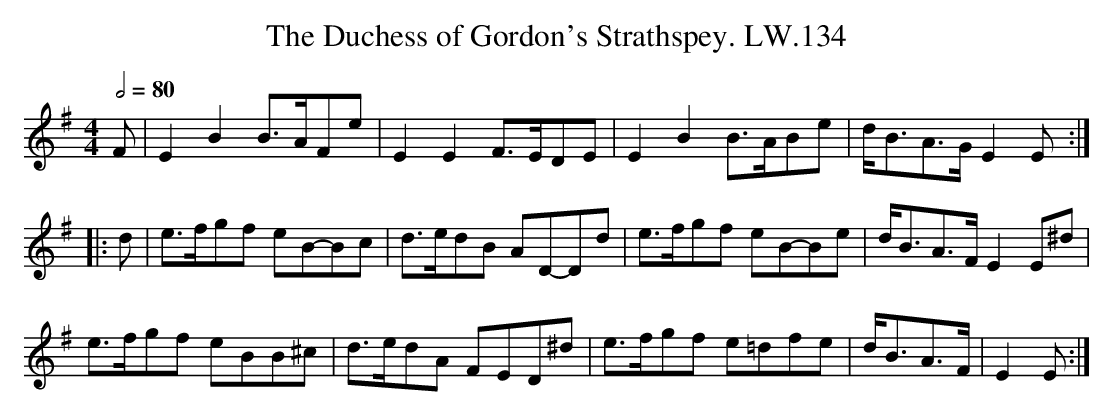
X:1
T:Duchess of Gordon's Strathspey. LW.134, The
M:4/4
Q:1/2=80
L:1/8
K:Em
F | E2B2 B>AFe | E2E2 F>EDE | E2B2 B>ABe | d<BA>G E2 E :|
|: d | e>fgf eB-Bc | d>edB AD-Dd | e>fgf eB-Be | d<BA>F E2 E^d |
e>fgf eBB^c | d>edA FED^d | e>fgf e=dfe | d<BA>F | E2E :|
